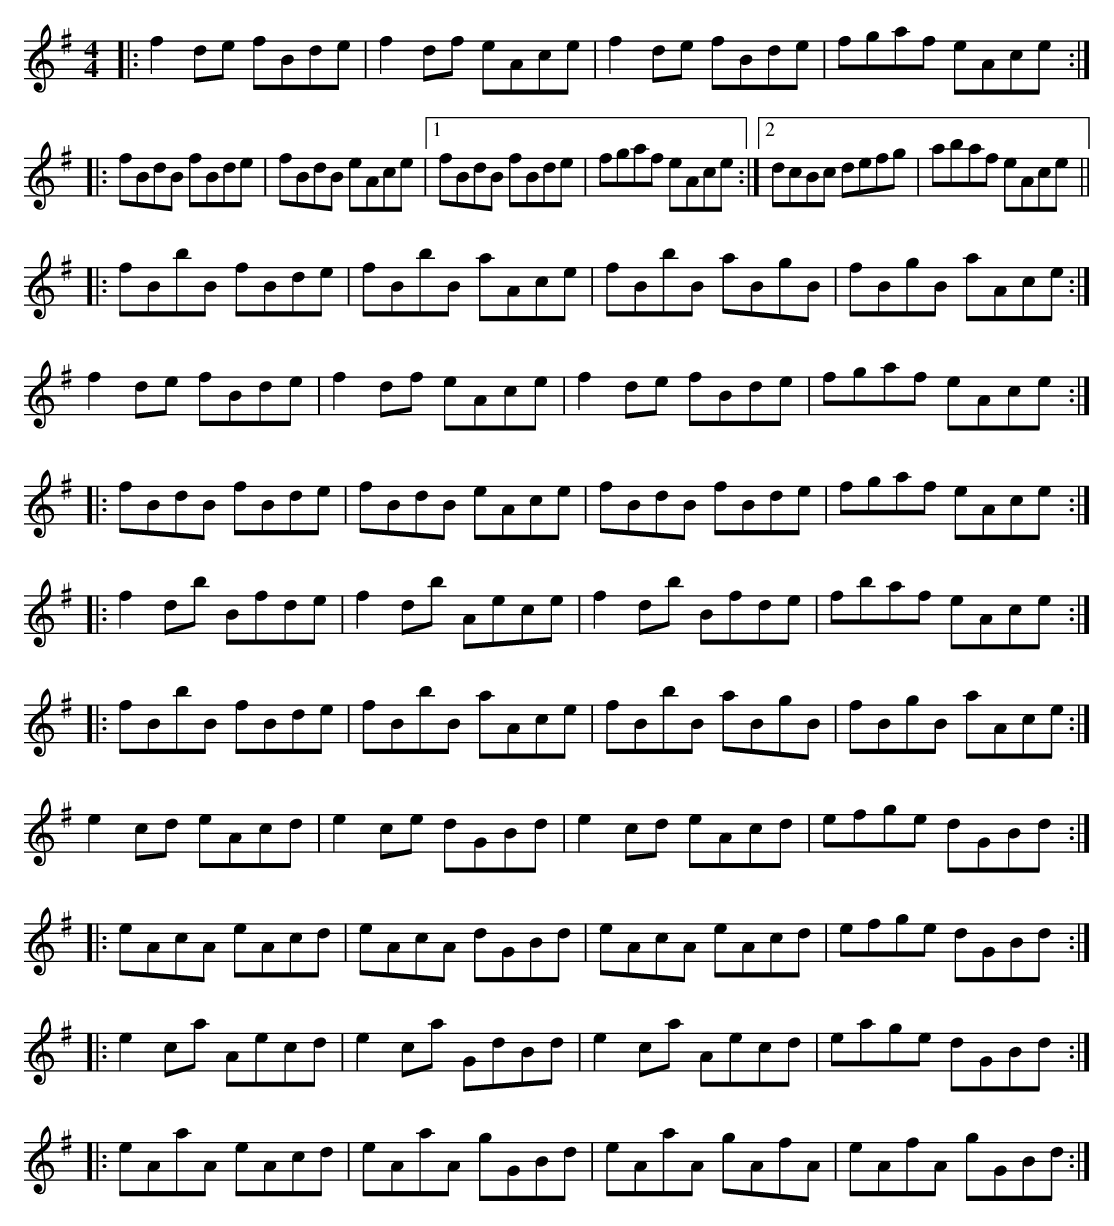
X:1
M:4/4
K:Ador
|:f2de fBde|f2df eAce|f2de fBde|fgaf eAce:|
|:fBdB fBde|fBdB eAce|1 fBdB fBde|fgaf eAce:|2 dcBc defg|abaf eAce||
|:fBbB fBde|fBbB aAce|fBbB aBgB|fBgB aAce:|
f2de fBde|f2df eAce|f2de fBde|fgaf eAce:|
|:fBdB fBde|fBdB eAce|fBdB fBde|fgaf eAce:|
|:f2db Bfde|f2db Aece|f2db Bfde|fbaf eAce:|
|:fBbB fBde|fBbB aAce|fBbB aBgB|fBgB aAce:|
e2cd eAcd|e2ce dGBd|e2cd eAcd|efge dGBd:|
|:eAcA eAcd|eAcA dGBd|eAcA eAcd|efge dGBd:|
|:e2ca Aecd|e2ca GdBd|e2ca Aecd|eage dGBd:|
|:eAaA eAcd|eAaA gGBd|eAaA gAfA|eAfA gGBd:|
